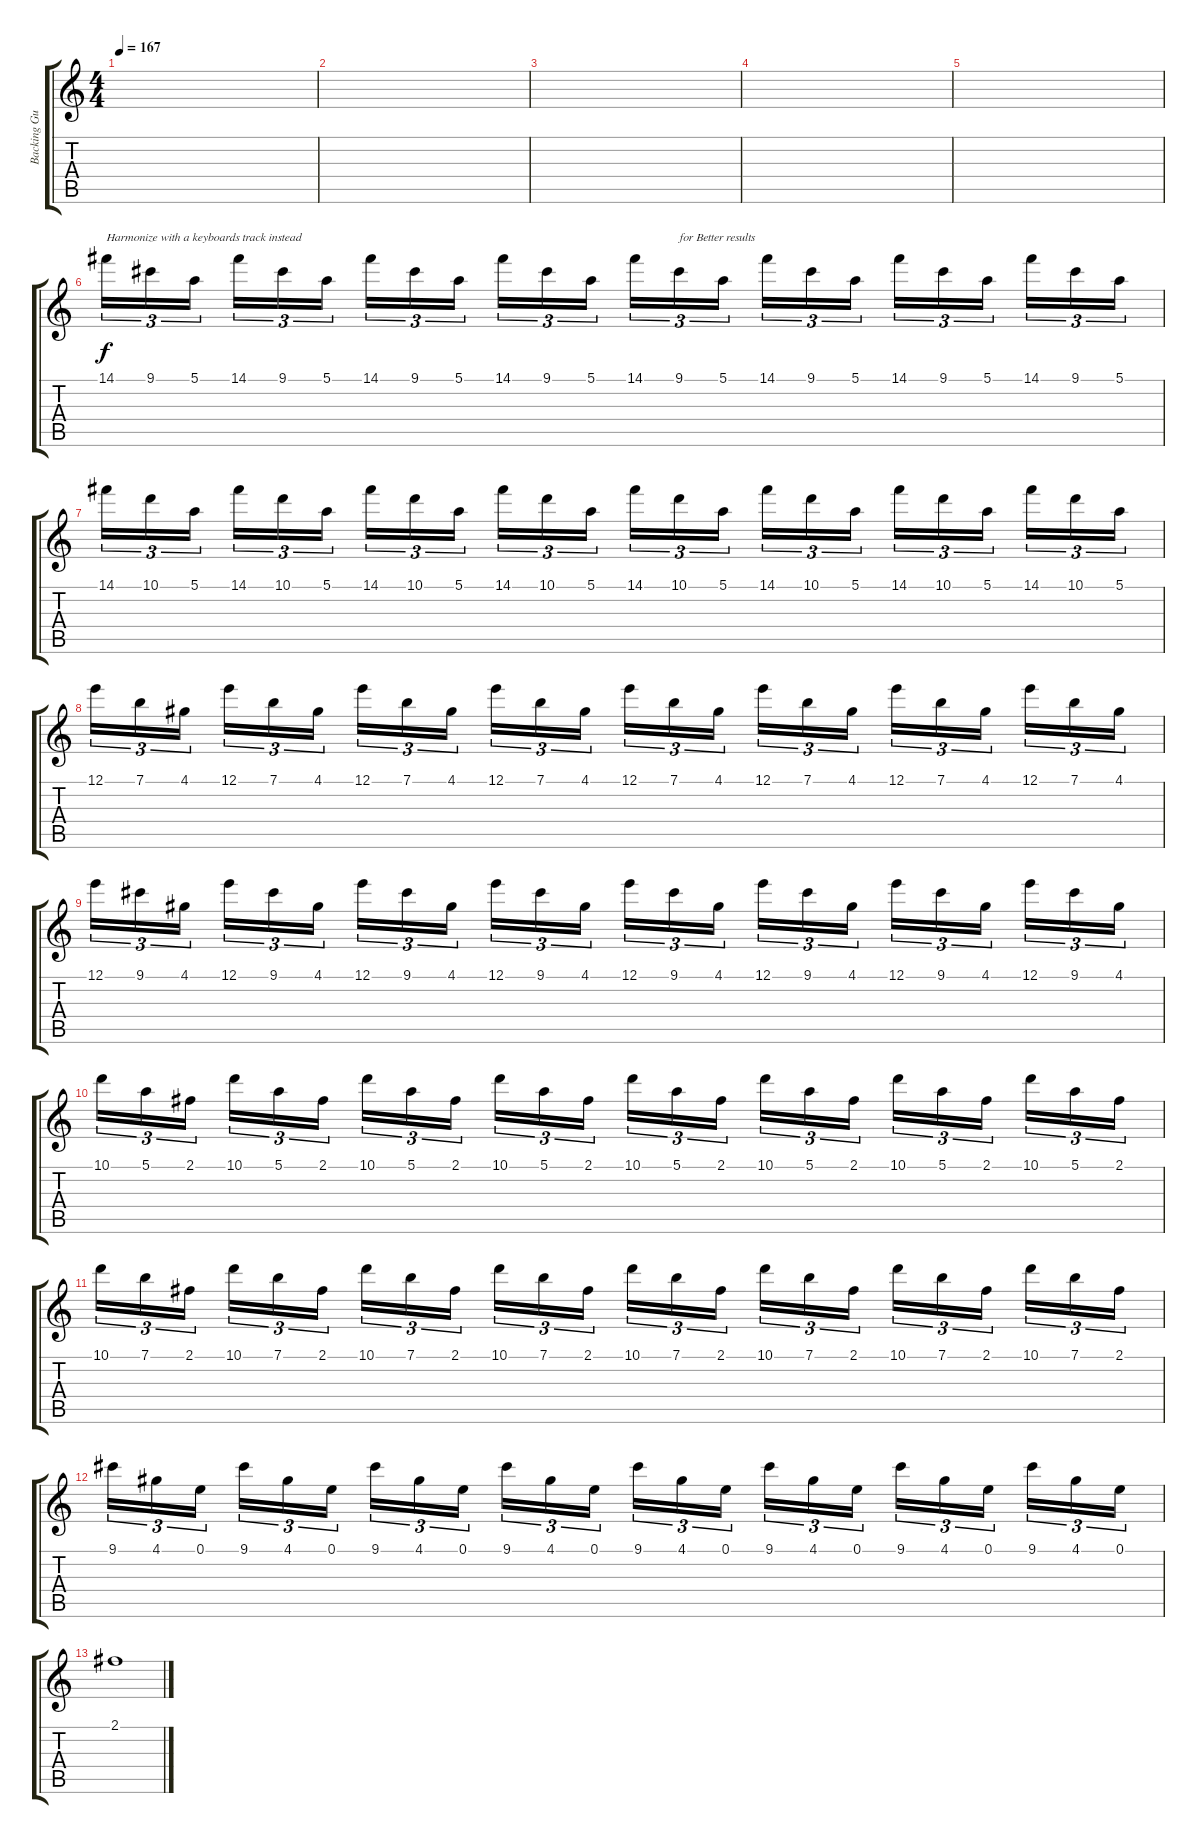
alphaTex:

\track ("Backing Guitar" "Backing Gu") {instrument overdrivenguitar}
\staff {score tabs}
\tuning (E4 B3 G3 D3 A2 E2) {hide}
\ts (4 4)
\tempo 167
\clef g2
\ks c
|
|
|
|
|
14.1.16{tu (3 2) txt "Harmonize with a keyboards track instead"} 9.1.16{tu (3 2)} 5.1.16{tu (3 2) beam splitsecondary} 14.1.16{tu (3 2)} 9.1.16{tu (3 2)} 5.1.16{tu (3 2)} 14.1.16{tu (3 2)} 9.1.16{tu (3 2)} 5.1.16{tu (3 2) beam splitsecondary} 14.1.16{tu (3 2)} 9.1.16{tu (3 2)} 5.1.16{tu (3 2)} 14.1.16{tu (3 2)} 9.1.16{tu (3 2) txt "for Better results"} 5.1.16{tu (3 2) beam splitsecondary} 14.1.16{tu (3 2)} 9.1.16{tu (3 2)} 5.1.16{tu (3 2)} 14.1.16{tu (3 2)} 9.1.16{tu (3 2)} 5.1.16{tu (3 2) beam splitsecondary} 14.1.16{tu (3 2)} 9.1.16{tu (3 2)} 5.1.16{tu (3 2)} |
14.1.16{tu (3 2)} 10.1.16{tu (3 2)} 5.1.16{tu (3 2) beam splitsecondary} 14.1.16{tu (3 2)} 10.1.16{tu (3 2)} 5.1.16{tu (3 2)} 14.1.16{tu (3 2)} 10.1.16{tu (3 2)} 5.1.16{tu (3 2) beam splitsecondary} 14.1.16{tu (3 2)} 10.1.16{tu (3 2)} 5.1.16{tu (3 2)} 14.1.16{tu (3 2)} 10.1.16{tu (3 2)} 5.1.16{tu (3 2) beam splitsecondary} 14.1.16{tu (3 2)} 10.1.16{tu (3 2)} 5.1.16{tu (3 2)} 14.1.16{tu (3 2)} 10.1.16{tu (3 2)} 5.1.16{tu (3 2) beam splitsecondary} 14.1.16{tu (3 2)} 10.1.16{tu (3 2)} 5.1.16{tu (3 2)} |
12.1.16{tu (3 2)} 7.1.16{tu (3 2)} 4.1.16{tu (3 2) beam splitsecondary} 12.1.16{tu (3 2)} 7.1.16{tu (3 2)} 4.1.16{tu (3 2)} 12.1.16{tu (3 2)} 7.1.16{tu (3 2)} 4.1.16{tu (3 2) beam splitsecondary} 12.1.16{tu (3 2)} 7.1.16{tu (3 2)} 4.1.16{tu (3 2)} 12.1.16{tu (3 2)} 7.1.16{tu (3 2)} 4.1.16{tu (3 2) beam splitsecondary} 12.1.16{tu (3 2)} 7.1.16{tu (3 2)} 4.1.16{tu (3 2)} 12.1.16{tu (3 2)} 7.1.16{tu (3 2)} 4.1.16{tu (3 2) beam splitsecondary} 12.1.16{tu (3 2)} 7.1.16{tu (3 2)} 4.1.16{tu (3 2)} |
12.1.16{tu (3 2)} 9.1.16{tu (3 2)} 4.1.16{tu (3 2) beam splitsecondary} 12.1.16{tu (3 2)} 9.1.16{tu (3 2)} 4.1.16{tu (3 2)} 12.1.16{tu (3 2)} 9.1.16{tu (3 2)} 4.1.16{tu (3 2) beam splitsecondary} 12.1.16{tu (3 2)} 9.1.16{tu (3 2)} 4.1.16{tu (3 2)} 12.1.16{tu (3 2)} 9.1.16{tu (3 2)} 4.1.16{tu (3 2) beam splitsecondary} 12.1.16{tu (3 2)} 9.1.16{tu (3 2)} 4.1.16{tu (3 2)} 12.1.16{tu (3 2)} 9.1.16{tu (3 2)} 4.1.16{tu (3 2) beam splitsecondary} 12.1.16{tu (3 2)} 9.1.16{tu (3 2)} 4.1.16{tu (3 2)} |
10.1.16{tu (3 2)} 5.1.16{tu (3 2)} 2.1.16{tu (3 2) beam splitsecondary} 10.1.16{tu (3 2)} 5.1.16{tu (3 2)} 2.1.16{tu (3 2)} 10.1.16{tu (3 2)} 5.1.16{tu (3 2)} 2.1.16{tu (3 2) beam splitsecondary} 10.1.16{tu (3 2)} 5.1.16{tu (3 2)} 2.1.16{tu (3 2)} 10.1.16{tu (3 2)} 5.1.16{tu (3 2)} 2.1.16{tu (3 2) beam splitsecondary} 10.1.16{tu (3 2)} 5.1.16{tu (3 2)} 2.1.16{tu (3 2)} 10.1.16{tu (3 2)} 5.1.16{tu (3 2)} 2.1.16{tu (3 2) beam splitsecondary} 10.1.16{tu (3 2)} 5.1.16{tu (3 2)} 2.1.16{tu (3 2)} |
10.1.16{tu (3 2)} 7.1.16{tu (3 2)} 2.1.16{tu (3 2) beam splitsecondary} 10.1.16{tu (3 2)} 7.1.16{tu (3 2)} 2.1.16{tu (3 2)} 10.1.16{tu (3 2)} 7.1.16{tu (3 2)} 2.1.16{tu (3 2) beam splitsecondary} 10.1.16{tu (3 2)} 7.1.16{tu (3 2)} 2.1.16{tu (3 2)} 10.1.16{tu (3 2)} 7.1.16{tu (3 2)} 2.1.16{tu (3 2) beam splitsecondary} 10.1.16{tu (3 2)} 7.1.16{tu (3 2)} 2.1.16{tu (3 2)} 10.1.16{tu (3 2)} 7.1.16{tu (3 2)} 2.1.16{tu (3 2) beam splitsecondary} 10.1.16{tu (3 2)} 7.1.16{tu (3 2)} 2.1.16{tu (3 2)} |
9.1.16{tu (3 2)} 4.1.16{tu (3 2)} 0.1.16{tu (3 2) beam splitsecondary} 9.1.16{tu (3 2)} 4.1.16{tu (3 2)} 0.1.16{tu (3 2)} 9.1.16{tu (3 2)} 4.1.16{tu (3 2)} 0.1.16{tu (3 2) beam splitsecondary} 9.1.16{tu (3 2)} 4.1.16{tu (3 2)} 0.1.16{tu (3 2)} 9.1.16{tu (3 2)} 4.1.16{tu (3 2)} 0.1.16{tu (3 2) beam splitsecondary} 9.1.16{tu (3 2)} 4.1.16{tu (3 2)} 0.1.16{tu (3 2)} 9.1.16{tu (3 2)} 4.1.16{tu (3 2)} 0.1.16{tu (3 2) beam splitsecondary} 9.1.16{tu (3 2)} 4.1.16{tu (3 2)} 0.1.16{tu (3 2)} |
2.1.1
